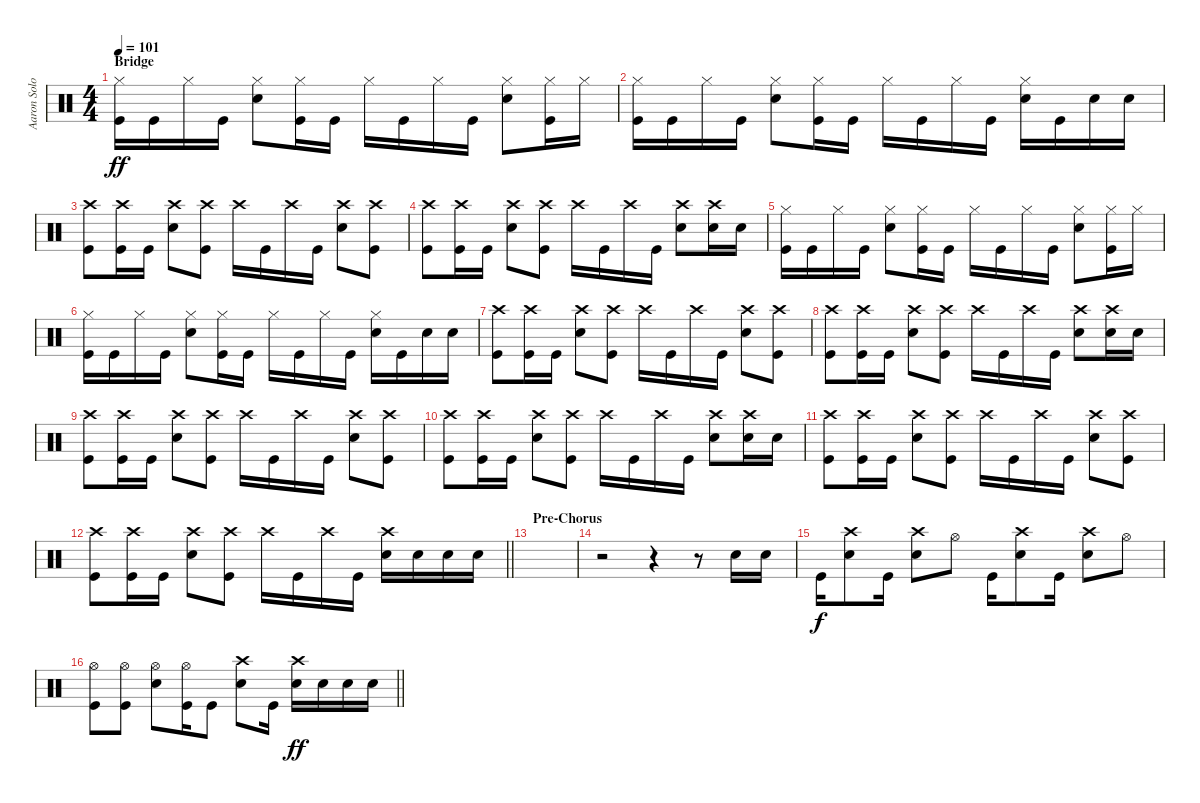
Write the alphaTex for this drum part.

\track ("Aaron Solowoniuk" "Aaron Solo") {instrument percussion}
\staff {score}
\articulation defaults
\ts (4 4)
\section ("" "Bridge")
\tempo 101
\clef neutral
\ks c
("Hi-Hat (closed)" "Kick (hit)").16{dy ff} "Kick (hit)".16 "Hi-Hat (closed)".16 "Kick (hit)".16 ("Hi-Hat (closed)" "Electric Snare (hit)").8 ("Hi-Hat (closed)" "Kick (hit)").16 "Kick (hit)".16 "Hi-Hat (closed)".16 "Kick (hit)".16 "Hi-Hat (closed)".16 "Kick (hit)".16 ("Hi-Hat (closed)" "Electric Snare (hit)").8 ("Hi-Hat (closed)" "Kick (hit)").16 "Hi-Hat (closed)".16 |
("Hi-Hat (closed)" "Kick (hit)").16 "Kick (hit)".16 "Hi-Hat (closed)".16 "Kick (hit)".16 ("Hi-Hat (closed)" "Electric Snare (hit)").8 ("Hi-Hat (closed)" "Kick (hit)").16 "Kick (hit)".16 "Hi-Hat (closed)".16 "Kick (hit)".16 "Hi-Hat (closed)".16 "Kick (hit)".16 ("Hi-Hat (closed)" "Electric Snare (hit)").16 "Kick (hit)".16 "Electric Snare (hit)".16 "Electric Snare (hit)".16 |
("Crash high (hit)" "Kick (hit)").8 ("Crash high (hit)" "Kick (hit)").16 "Kick (hit)".16 ("Crash high (hit)" "Electric Snare (hit)").8 ("Crash high (hit)" "Kick (hit)").8 "Crash high (hit)".16 "Kick (hit)".16 "Crash high (hit)".16 "Kick (hit)".16 ("Crash high (hit)" "Electric Snare (hit)").8 ("Crash high (hit)" "Kick (hit)").8 |
("Crash high (hit)" "Kick (hit)").8 ("Crash high (hit)" "Kick (hit)").16 "Kick (hit)".16 ("Crash high (hit)" "Electric Snare (hit)").8 ("Crash high (hit)" "Kick (hit)").8 "Crash high (hit)".16 "Kick (hit)".16 "Crash high (hit)".16 "Kick (hit)".16 ("Crash high (hit)" "Electric Snare (hit)").8 ("Crash high (hit)" "Electric Snare (hit)").16 "Electric Snare (hit)".16 |
("Hi-Hat (closed)" "Kick (hit)").16 "Kick (hit)".16 "Hi-Hat (closed)".16 "Kick (hit)".16 ("Hi-Hat (closed)" "Electric Snare (hit)").8 ("Hi-Hat (closed)" "Kick (hit)").16 "Kick (hit)".16 "Hi-Hat (closed)".16 "Kick (hit)".16 "Hi-Hat (closed)".16 "Kick (hit)".16 ("Hi-Hat (closed)" "Electric Snare (hit)").8 ("Hi-Hat (closed)" "Kick (hit)").16 "Hi-Hat (closed)".16 |
("Hi-Hat (closed)" "Kick (hit)").16 "Kick (hit)".16 "Hi-Hat (closed)".16 "Kick (hit)".16 ("Hi-Hat (closed)" "Electric Snare (hit)").8 ("Hi-Hat (closed)" "Kick (hit)").16 "Kick (hit)".16 "Hi-Hat (closed)".16 "Kick (hit)".16 "Hi-Hat (closed)".16 "Kick (hit)".16 ("Hi-Hat (closed)" "Electric Snare (hit)").16 "Kick (hit)".16 "Electric Snare (hit)".16 "Electric Snare (hit)".16 |
("Crash high (hit)" "Kick (hit)").8 ("Crash high (hit)" "Kick (hit)").16 "Kick (hit)".16 ("Crash high (hit)" "Electric Snare (hit)").8 ("Crash high (hit)" "Kick (hit)").8 "Crash high (hit)".16 "Kick (hit)".16 "Crash high (hit)".16 "Kick (hit)".16 ("Crash high (hit)" "Electric Snare (hit)").8 ("Crash high (hit)" "Kick (hit)").8 |
("Crash high (hit)" "Kick (hit)").8 ("Crash high (hit)" "Kick (hit)").16 "Kick (hit)".16 ("Crash high (hit)" "Electric Snare (hit)").8 ("Crash high (hit)" "Kick (hit)").8 "Crash high (hit)".16 "Kick (hit)".16 "Crash high (hit)".16 "Kick (hit)".16 ("Crash high (hit)" "Electric Snare (hit)").8 ("Crash high (hit)" "Electric Snare (hit)").16 "Electric Snare (hit)".16 |
("Crash high (hit)" "Kick (hit)").8 ("Crash high (hit)" "Kick (hit)").16 "Kick (hit)".16 ("Crash high (hit)" "Electric Snare (hit)").8 ("Crash high (hit)" "Kick (hit)").8 "Crash high (hit)".16 "Kick (hit)".16 "Crash high (hit)".16 "Kick (hit)".16 ("Crash high (hit)" "Electric Snare (hit)").8 ("Crash high (hit)" "Kick (hit)").8 |
("Crash high (hit)" "Kick (hit)").8 ("Crash high (hit)" "Kick (hit)").16 "Kick (hit)".16 ("Crash high (hit)" "Electric Snare (hit)").8 ("Crash high (hit)" "Kick (hit)").8 "Crash high (hit)".16 "Kick (hit)".16 "Crash high (hit)".16 "Kick (hit)".16 ("Crash high (hit)" "Electric Snare (hit)").8 ("Crash high (hit)" "Electric Snare (hit)").16 "Electric Snare (hit)".16 |
("Crash high (hit)" "Kick (hit)").8 ("Crash high (hit)" "Kick (hit)").16 "Kick (hit)".16 ("Crash high (hit)" "Electric Snare (hit)").8 ("Crash high (hit)" "Kick (hit)").8 "Crash high (hit)".16 "Kick (hit)".16 "Crash high (hit)".16 "Kick (hit)".16 ("Crash high (hit)" "Electric Snare (hit)").8 ("Crash high (hit)" "Kick (hit)").8 |
\barLineRight lightlight
("Crash high (hit)" "Kick (hit)").8 ("Crash high (hit)" "Kick (hit)").16 "Kick (hit)".16 ("Crash high (hit)" "Electric Snare (hit)").8 ("Crash high (hit)" "Kick (hit)").8 "Crash high (hit)".16 "Kick (hit)".16 "Crash high (hit)".16 "Kick (hit)".16 ("Crash high (hit)" "Electric Snare (hit)").16 "Electric Snare (hit)".16 "Electric Snare (hit)".16 "Electric Snare (hit)".16 |
\section ("" "Pre-Chorus")
|
r.2 r.4 r.8 "Electric Snare (hit)".16 "Electric Snare (hit)".16 |
"Kick (hit)".16{dy f} ("Crash high (hit)" "Electric Snare (hit)").8 "Kick (hit)".16 ("Crash high (hit)" "Electric Snare (hit)").8 "Hi-Hat (open)".8 "Kick (hit)".16 ("Crash high (hit)" "Electric Snare (hit)").8 "Kick (hit)".16 ("Crash high (hit)" "Electric Snare (hit)").8 "Hi-Hat (open)".8 |
\barLineRight lightlight
("Hi-Hat (open)" "Kick (hit)").8 ("Hi-Hat (open)" "Kick (hit)").8 ("Hi-Hat (open)" "Electric Snare (hit)").8 ("Hi-Hat (open)" "Kick (hit)").16 "Kick (hit)".8 ("Crash high (hit)" "Electric Snare (hit)").8 "Kick (hit)".16 ("Crash high (hit)" "Electric Snare (hit)").16{dy ff} "Electric Snare (hit)".16 "Electric Snare (hit)".16 "Electric Snare (hit)".16
